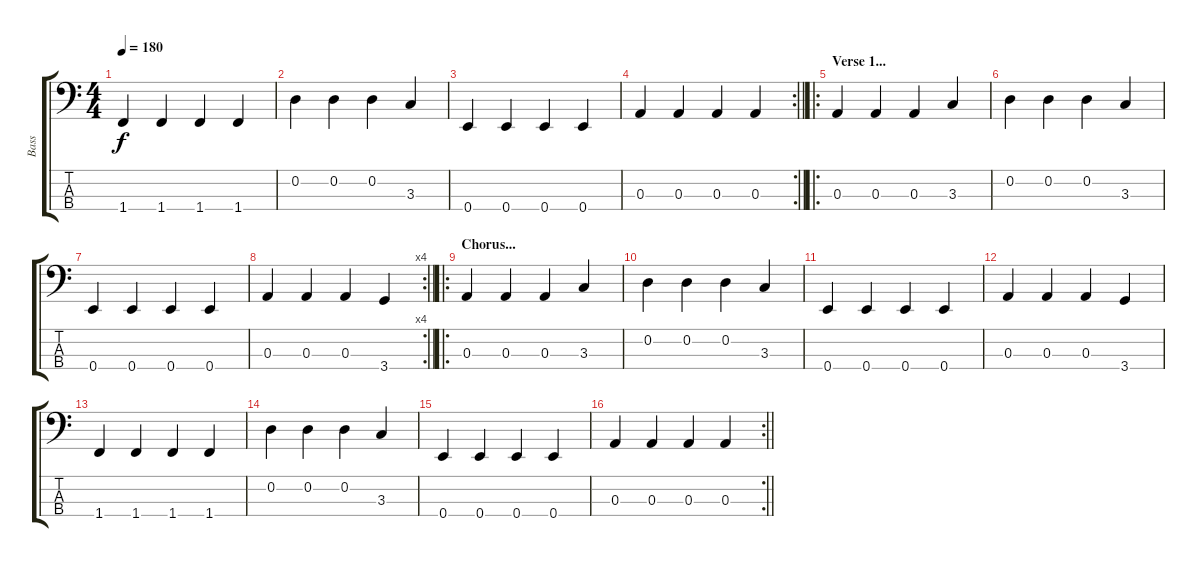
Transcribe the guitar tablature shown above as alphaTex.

\track ("Bass" "Bass") {instrument electricbassfinger}
\staff {score tabs}
\tuning (G2 D2 A1 E1) {hide}
\ts (4 4)
\tempo 180
\clef f4
\ks c
1.4.4{dy f} 1.4.4 1.4.4 1.4.4 |
0.2.4 0.2.4 0.2.4 3.3.4 |
0.4.4 0.4.4 0.4.4 0.4.4 |
\rc 2
\barLineRight lightlight
0.3.4 0.3.4 0.3.4 0.3.4 |
\ro
\section ("" "Verse 1...")
0.3.4 0.3.4 0.3.4 3.3.4 |
0.2.4 0.2.4 0.2.4 3.3.4 |
0.4.4 0.4.4 0.4.4 0.4.4 |
\rc 4
\barLineRight lightlight
0.3.4 0.3.4 0.3.4 3.4.4 |
\ro
\section ("" "Chorus...")
0.3.4 0.3.4 0.3.4 3.3.4 |
0.2.4 0.2.4 0.2.4 3.3.4 |
0.4.4 0.4.4 0.4.4 0.4.4 |
0.3.4 0.3.4 0.3.4 3.4.4 |
1.4.4 1.4.4 1.4.4 1.4.4 |
0.2.4 0.2.4 0.2.4 3.3.4 |
0.4.4 0.4.4 0.4.4 0.4.4 |
\rc 2
\barLineRight lightlight
0.3.4 0.3.4 0.3.4 0.3.4
